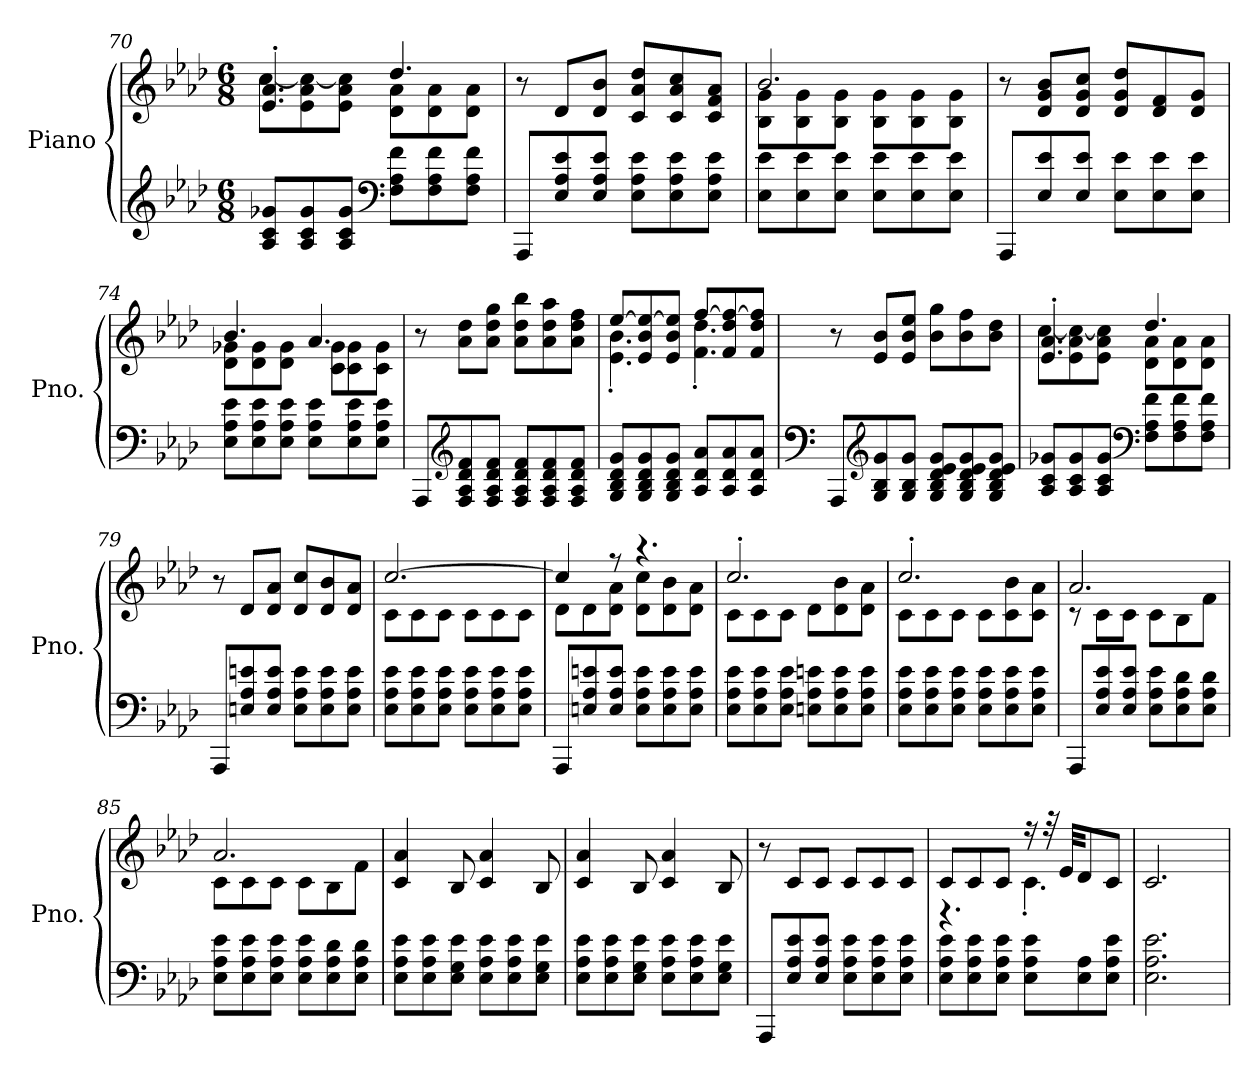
**kern	**kern
*part1	*part1
*staff2	*staff1
*I"Piano	*
*I'Pno.	*
*clefG2	*clefG2
*k[b-e-a-d-]	*k[b-e-a-d-]
*M6/8	*M6/8
=70	=70
*	*^
8A-/ 8c/ 8g-X/L	4.e-/' 4.a-/'	[8cc\L
8A-/ 8c/ 8g-/	.	8e-\ 8a-\ 8cc\_
8A-/ 8c/ 8g-/J	.	8e-\ 8a-\ 8cc\]J
*clefF4	*	*
8F\ 8A-\ 8f\L	4.dd-/	8d-\ 8a-\L
8F\ 8A-\ 8f\	.	8d-\ 8a-\
8F\ 8A-\ 8f\J	.	8d-\ 8a-\J
*	*v	*v
=71	=71
8AAA-/L	8r
8E-/ 8A-/ 8e-/	8d-/L
8E-/ 8A-/ 8e-/J	8d-/ 8b-/J
8E-\ 8A-\ 8e-\L	8c/ 8a-/ 8dd-/L
8E-\ 8A-\ 8e-\	8c/ 8a-/ 8cc/
8E-\ 8A-\ 8e-\J	8c/ 8f/ 8a-/J
=72	=72
*	*^
8E-\ 8e-\L	2.b-/	8B-\ 8g\L
8E-\ 8e-\	.	8B-\ 8g\
8E-\ 8e-\J	.	8B-\ 8g\J
8E-\ 8e-\L	.	8B-\ 8g\L
8E-\ 8e-\	.	8B-\ 8g\
8E-\ 8e-\J	.	8B-\ 8g\J
*	*v	*v
!!LO:LB:g=z
=73	=73
8AAA-/L	8r
8E-/ 8e-/	8d-/ 8g/ 8b-/L
8E-/ 8e-/J	8d-/ 8g/ 8cc/J
8E-\ 8e-\L	8d-/ 8g/ 8dd-/L
8E-\ 8e-\	8d-/ 8f/
8E-\ 8e-\J	8d-/ 8g/J
=74	=74
*	*^
8E-\ 8A-\ 8e-\L	4.b-/	8d-\ 8g-X\L
8E-\ 8A-\ 8e-\	.	8d-\ 8g-\
8E-\ 8A-\ 8e-\J	.	8d-\ 8g-\J
8E-\ 8A-\ 8e-\L	4.a-/	8c\ 8g-\L
8E-\ 8A-\ 8e-\	.	8c\ 8g-\
8E-\ 8A-\ 8e-\J	.	8c\ 8g-\J
*	*v	*v
=75	=75
8AAA-/L	8r
*clefG2	*
8F/ 8A-/ 8d-/ 8f/	8a-\ 8dd-\L
8F/ 8A-/ 8d-/ 8f/J	8a-\ 8dd-\ 8gg\J
8F/ 8A-/ 8d-/ 8f/L	8a-\ 8dd-\ 8bb-\L
8F/ 8A-/ 8d-/ 8f/	8a-\ 8dd-\ 8aa-\
8F/ 8A-/ 8d-/ 8f/J	8a-\ 8dd-\ 8ff\J
=76	=76
*	*^
8G/ 8B-/ 8d-/ 8g/L	[8ee-/L	4.e-\' 4.b-\'
8G/ 8B-/ 8d-/ 8g/	8e-/ 8b-/ 8ee-/_	.
8G/ 8B-/ 8d-/ 8g/J	8e-/ 8b-/ 8ee-/]J	.
8A-/ 8d-/ 8a-/L	[8ff/L	4.f\' 4.dd-\'
8A-/ 8d-/ 8a-/	8f/ 8dd-/ 8ff/_	.
8A-/ 8d-/ 8a-/J	8f/ 8dd-/ 8ff/]J	.
*	*v	*v
!!LO:LB:g=z
=77	=77
*clefF4	*
8AAA-/L	8r
*clefG2	*
8G/ 8B-/ 8g/	8e-/ 8b-/L
8G/ 8B-/ 8g/J	8e-/ 8b-/ 8ee-/J
8G/ 8B-/ 8d-/ 8e-/ 8g/L	8b-\ 8gg\L
8G/ 8B-/ 8d-/ 8e-/ 8g/	8b-\ 8ff\
8G/ 8B-/ 8d-/ 8e-/ 8g/J	8b-\ 8dd-\J
=78	=78
*	*^
8A-/ 8c/ 8g-X/L	4.e-/' 4.a-/'	[8cc\L
8A-/ 8c/ 8g-/	.	8e-\ 8a-\ 8cc\_
8A-/ 8c/ 8g-/J	.	8e-\ 8a-\ 8cc\]J
*clefF4	*	*
8F\ 8A-\ 8f\L	4.dd-/	8d-\ 8a-\L
8F\ 8A-\ 8f\	.	8d-\ 8a-\
8F\ 8A-\ 8f\J	.	8d-\ 8a-\J
*	*v	*v
=79	=79
8AAA-/L	8r
8En/ 8A-/ 8en/	8d-/L
8E/ 8A-/ 8e/J	8d-/ 8a-/J
8E\ 8A-\ 8e\L	8d-/ 8cc/L
8E\ 8A-\ 8e\	8d-/ 8b-/
8E\ 8A-\ 8e\J	8d-/ 8a-/J
=80	=80
*	*^
8E-\ 8A-\ 8e-\L	[2.cc/	8c\L
8E-\ 8A-\ 8e-\	.	8c\
8E-\ 8A-\ 8e-\J	.	8c\J
8E-\ 8A-\ 8e-\L	.	8c\L
8E-\ 8A-\ 8e-\	.	8c\
8E-\ 8A-\ 8e-\J	.	8c\J
!!LO:LB:g=z	!!
=81	=81	=81
8AAA-/L	4cc/]	8d-\L
8En/ 8A-/ 8en/	.	8d-\
8E/ 8A-/ 8e/J	8r	8d-\ 8a-\J
8E\ 8A-\ 8e\L	4.r	8d-\ 8cc\L
8E\ 8A-\ 8e\	.	8d-\ 8b-\
8E\ 8A-\ 8e\J	.	8d-\ 8a-\J
=82	=82	=82
8E-\ 8A-\ 8e-\L	2.cc'/	8c\L
8E-\ 8A-\ 8e-\	.	8c\
8E-\ 8A-\ 8e-\J	.	8c\J
8En\ 8A-\ 8en\L	.	8d-\L
8E\ 8A-\ 8e\	.	8d-\ 8b-\
8E\ 8A-\ 8e\J	.	8d-\ 8a-\J
=83	=83	=83
8E-\ 8A-\ 8e-\L	2.cc'/	8c\L
8E-\ 8A-\ 8e-\	.	8c\
8E-\ 8A-\ 8e-\J	.	8c\J
8E-\ 8A-\ 8e-\L	.	8c\L
8E-\ 8A-\ 8e-\	.	8c\ 8b-\
8E-\ 8A-\ 8e-\J	.	8c\ 8a-\J
=84	=84	=84
8AAA-/L	2.a-/	8r
8E-/ 8A-/ 8e-/	.	8c\L
8E-/ 8A-/ 8e-/J	.	8c\J
8E-\ 8A-\ 8e-\L	.	8c\L
8E-\ 8A-\ 8d-\	.	8B-\
8E-\ 8A-\ 8d-\J	.	8f\J
!!LO:LB:g=z	!!
=85	=85	=85
8E-\ 8A-\ 8e-\L	2.a-/	8c\L
8E-\ 8A-\ 8e-\	.	8c\
8E-\ 8A-\ 8e-\J	.	8c\J
8E-\ 8A-\ 8e-\L	.	8c\L
8E-\ 8A-\ 8d-\	.	8B-\
8E-\ 8A-\ 8d-\J	.	8f\J
*	*v	*v
=86	=86
8E-\ 8A-\ 8e-\L	4c/ 4a-/
8E-\ 8A-\ 8e-\	.
8E-\ 8G\ 8e-\J	8B-/
8E-\ 8A-\ 8e-\L	4c/ 4a-/
8E-\ 8A-\ 8e-\	.
8E-\ 8G\ 8e-\J	8B-/
=87	=87
8E-\ 8A-\ 8e-\L	4c/ 4a-/
8E-\ 8A-\ 8e-\	.
8E-\ 8G\ 8e-\J	8B-/
8E-\ 8A-\ 8e-\L	4c/ 4a-/
8E-\ 8A-\ 8e-\	.
8E-\ 8G\ 8e-\J	8B-/
=88	=88
8AAA-/L	8r
8E-/ 8A-/ 8e-/	8c/L
8E-/ 8A-/ 8e-/J	8c/J
*	*MM105
8E-\ 8A-\ 8e-\L	8c/L
8E-\ 8A-\ 8e-\	8c/
8E-\ 8A-\ 8e-\J	8c/J
!!LO:PB:g=z
=89	=89
*	*MM95
*	*^
8E-\ 8A-\ 8e-\L	8c/L	4.r
8E-\ 8A-\ 8e-\	8c/	.
8E-\ 8A-\ 8e-\J	8c/J	.
8E-\ 8A-\ 8e-\L	16r	4.c'\
.	32r	.
.	32e-/KKL	.
8E-\ 8A-\	8d-/	.
8E-\ 8A-\ 8e-\J	8c/J	.
*	*v	*v
=90	=90
*	*MM48
2.E-\ 2.A-\ 2.e-\	2.c/
=	=
*-	*-
